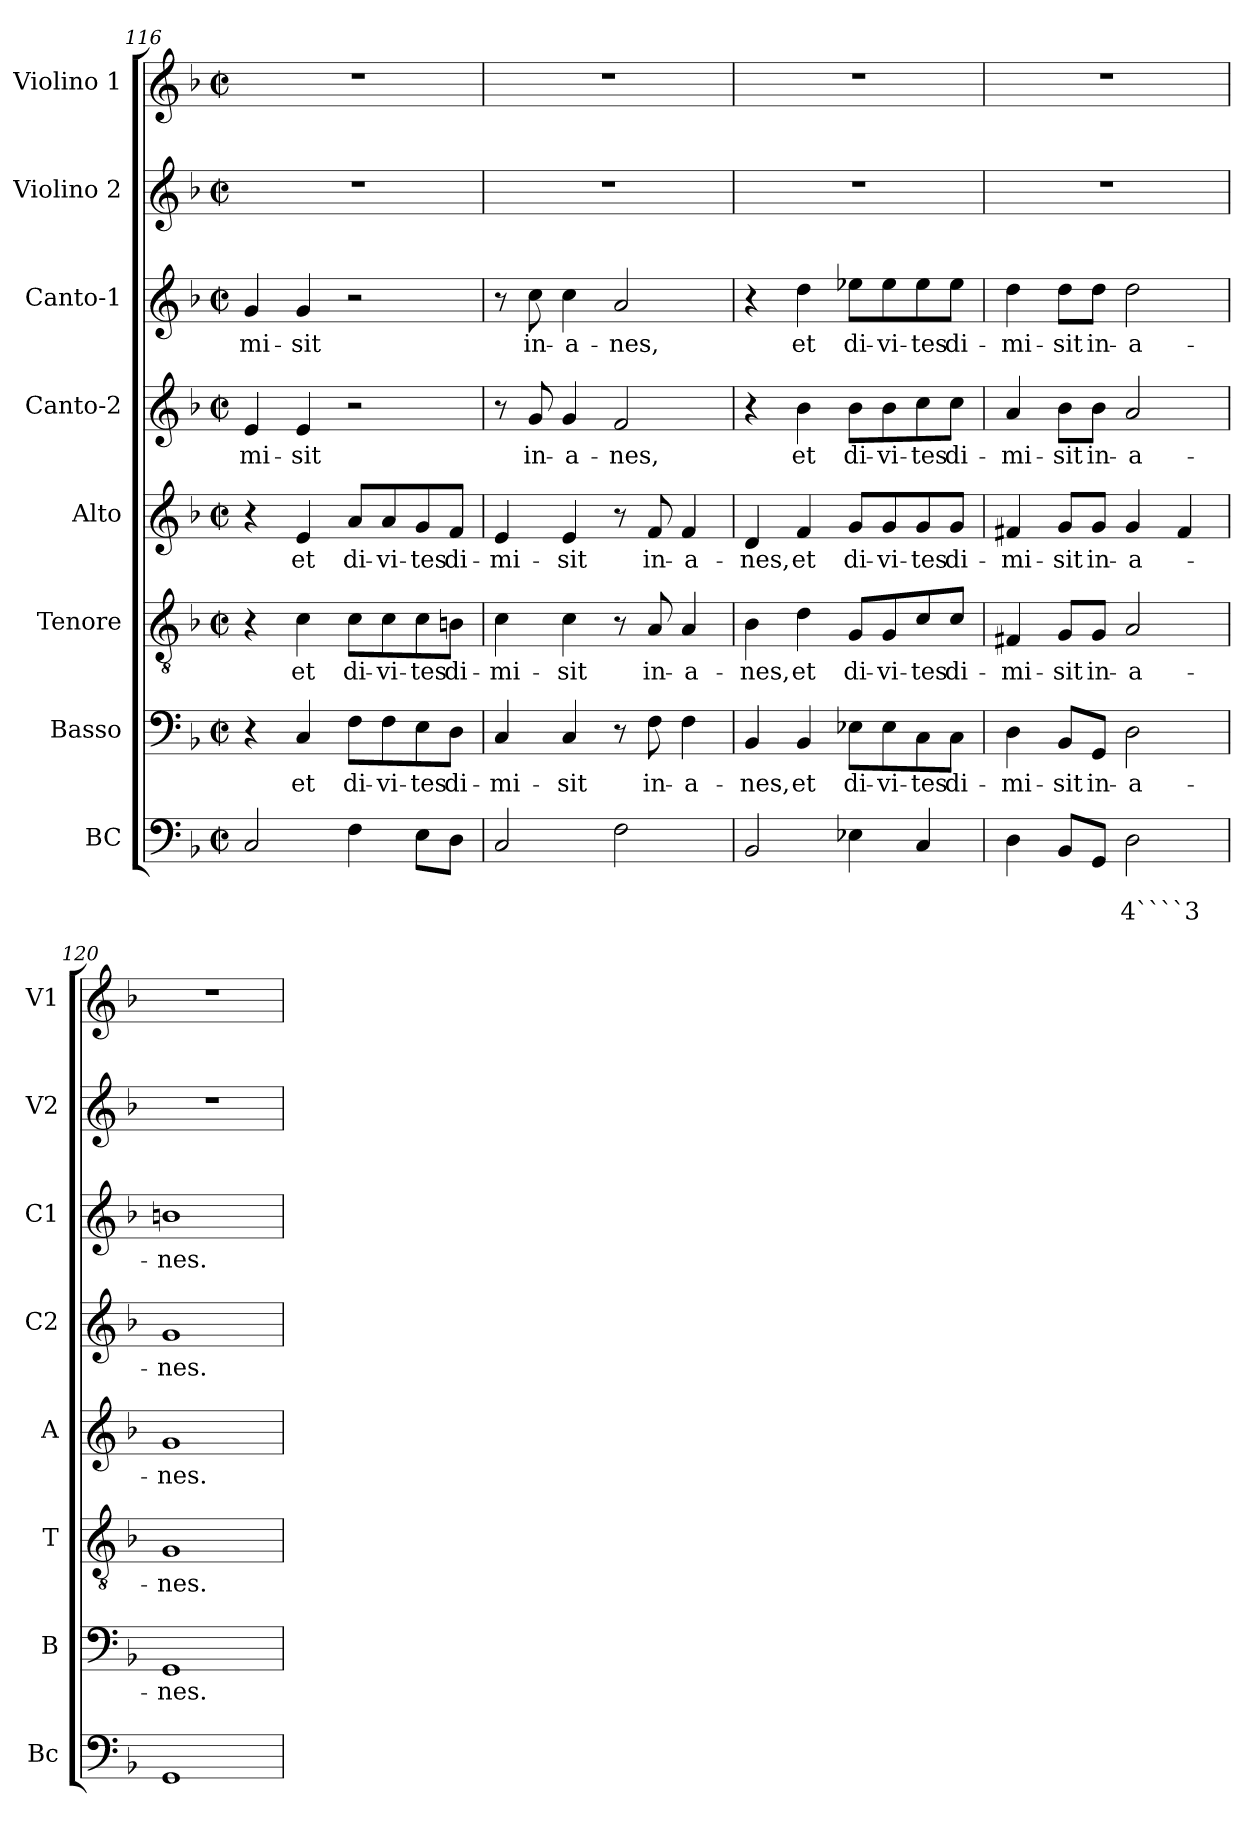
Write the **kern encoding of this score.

**kern	**text	**text	**kern	**text	**kern	**text	**kern	**text	**kern	**text	**kern	**text	**kern	**kern
*part8	*part8	*part8	*part7	*part7	*part6	*part6	*part5	*part5	*part4	*part4	*part3	*part3	*part2	*part1
*staff8	*staff8	*staff8	*staff7	*staff7	*staff6	*staff6	*staff5	*staff5	*staff4	*staff4	*staff3	*staff3	*staff2	*staff1
*I"BC	*	*	*I"Basso	*	*I"Tenore	*	*I"Alto	*	*I"Canto-2	*	*I"Canto-1	*	*I"Violino 2	*I"Violino 1
*I'Bc	*	*	*I'B	*	*I'T	*	*I'A	*	*I'C2	*	*I'C1	*	*I'V2	*I'V1
*clefF4	*	*	*clefF4	*	*clefGv2	*	*clefG2	*	*clefG2	*	*clefG2	*	*clefG2	*clefG2
*k[b-]	*	*	*k[b-]	*	*k[b-]	*	*k[b-]	*	*k[b-]	*	*k[b-]	*	*k[b-]	*k[b-]
*F:	*	*	*F:	*	*F:	*	*F:	*	*F:	*	*F:	*	*F:	*F:
*M2/2	*	*	*M2/2	*	*M2/2	*	*M2/2	*	*M2/2	*	*M2/2	*	*M2/2	*M2/2
*met(c|)	*	*	*met(c|)	*	*met(c|)	*	*met(c|)	*	*met(c|)	*	*met(c|)	*	*met(c|)	*met(c|)
=116	=116	=116	=116	=116	=116	=116	=116	=116	=116	=116	=116	=116	=116	=116
!	!	!	!	!	!	!	!	!	!	!LO:LY:b	!	!LO:LY:b	!	!
2C/	.	.	4r	.	4r	.	4r	.	4e/	-mi-	4g/	-mi-	1r	1r
!	!	!	!	!LO:LY:b	!	!LO:LY:b	!	!LO:LY:b	!	!LO:LY:b	!	!LO:LY:b	!	!
.	.	.	4C/	et	4c\	et	4e/	et	4e/	-sit	4g/	-sit	.	.
!	!	!	!	!LO:LY:b	!	!LO:LY:b	!	!LO:LY:b	!	!	!	!	!	!
4F\	.	.	8F\L	di-	8c\L	di-	8a/L	di-	2r	.	2r	.	.	.
!	!	!	!	!LO:LY:b	!	!LO:LY:b	!	!LO:LY:b	!	!	!	!	!	!
.	.	.	8F\	-vi-	8c\	-vi-	8a/	-vi-	.	.	.	.	.	.
!	!	!	!	!LO:LY:b	!	!LO:LY:b	!	!LO:LY:b	!	!	!	!	!	!
8E\L	.	.	8E\	-tes	8c\	-tes	8g/	-tes	.	.	.	.	.	.
!	!	!	!	!LO:LY:b	!	!LO:LY:b	!	!LO:LY:b	!	!	!	!	!	!
8D\J	.	.	8D\J	di-	8Bn\J	di-	8f/J	di-	.	.	.	.	.	.
=117	=117	=117	=117	=117	=117	=117	=117	=117	=117	=117	=117	=117	=117	=117
!	!	!	!	!LO:LY:b	!	!LO:LY:b	!	!LO:LY:b	!	!	!	!	!	!
2C/	.	.	4C/	-mi-	4c\	-mi-	4e/	-mi-	8r	.	8r	.	1r	1r
!	!	!	!	!	!	!	!	!	!	!LO:LY:b	!	!LO:LY:b	!	!
.	.	.	.	.	.	.	.	.	8g/	in-	8cc\	in-	.	.
!	!	!	!	!LO:LY:b	!	!LO:LY:b	!	!LO:LY:b	!	!LO:LY:b	!	!LO:LY:b	!	!
.	.	.	4C/	-sit	4c\	-sit	4e/	-sit	4g/	-a-	4cc\	-a-	.	.
!	!	!	!	!	!	!	!	!	!	!LO:LY:b	!	!LO:LY:b	!	!
2F\	.	.	8r	.	8r	.	8r	.	2f/	-nes,	2a/	-nes,	.	.
!	!	!	!	!LO:LY:b	!	!LO:LY:b	!	!LO:LY:b	!	!	!	!	!	!
.	.	.	8F\	in-	8A/	in-	8f/	in-	.	.	.	.	.	.
!	!	!	!	!LO:LY:b	!	!LO:LY:b	!	!LO:LY:b	!	!	!	!	!	!
.	.	.	4F\	-a-	4A/	-a-	4f/	-a-	.	.	.	.	.	.
=118	=118	=118	=118	=118	=118	=118	=118	=118	=118	=118	=118	=118	=118	=118
!	!	!	!	!LO:LY:b	!	!LO:LY:b	!	!LO:LY:b	!	!	!	!	!	!
2BB-/	.	.	4BB-/	-nes,	4B-\	-nes,	4d/	-nes,	4r	.	4r	.	1r	1r
!	!	!	!	!LO:LY:b	!	!LO:LY:b	!	!LO:LY:b	!	!LO:LY:b	!	!LO:LY:b	!	!
.	.	.	4BB-/	et	4d\	et	4f/	et	4b-\	et	4dd\	et	.	.
!	!	!	!	!LO:LY:b	!	!LO:LY:b	!	!LO:LY:b	!	!LO:LY:b	!	!LO:LY:b	!	!
4E-X\	.	.	8E-X\L	di-	8G/L	di-	8g/L	di-	8b-\L	di-	8ee-X\L	di-	.	.
!	!	!	!	!LO:LY:b	!	!LO:LY:b	!	!LO:LY:b	!	!LO:LY:b	!	!LO:LY:b	!	!
.	.	.	8E-\	-vi-	8G/	-vi-	8g/	-vi-	8b-\	-vi-	8ee-\	-vi-	.	.
!	!	!	!	!LO:LY:b	!	!LO:LY:b	!	!LO:LY:b	!	!LO:LY:b	!	!LO:LY:b	!	!
4C/	.	.	8C\	-tes	8c/	-tes	8g/	-tes	8cc\	-tes	8ee-\	-tes	.	.
!	!	!	!	!LO:LY:b	!	!LO:LY:b	!	!LO:LY:b	!	!LO:LY:b	!	!LO:LY:b	!	!
.	.	.	8C\J	di-	8c/J	di-	8g/J	di-	8cc\J	di-	8ee-\J	di-	.	.
=119	=119	=119	=119	=119	=119	=119	=119	=119	=119	=119	=119	=119	=119	=119
!	!	!	!	!LO:LY:b	!	!LO:LY:b	!	!LO:LY:b	!	!LO:LY:b	!	!LO:LY:b	!	!
4D\	.	.	4D\	-mi-	4F#X/	-mi-	4f#X/	-mi-	4a/	-mi-	4dd\	-mi-	1r	1r
!	!	!	!	!LO:LY:b	!	!LO:LY:b	!	!LO:LY:b	!	!LO:LY:b	!	!LO:LY:b	!	!
8BB-/L	.	.	8BB-/L	-sit	8G/L	-sit	8g/L	-sit	8b-\L	-sit	8dd\L	-sit	.	.
!	!	!	!	!LO:LY:b	!	!LO:LY:b	!	!LO:LY:b	!	!LO:LY:b	!	!LO:LY:b	!	!
8GG/J	.	.	8GG/J	in-	8G/J	in-	8g/J	in-	8b-\J	in-	8dd\J	in-	.	.
!	!	!LO:LY:b	!	!LO:LY:b	!	!LO:LY:b	!	!LO:LY:b	!	!LO:LY:b	!	!LO:LY:b	!	!
2D\	.	4````3	2D\	-a-	2A/	-a-	4g/	-a-	2a/	-a-	2dd\	-a-	.	.
.	.	.	.	.	.	.	4f#/	.	.	.	.	.	.	.
!!LO:PB:g=z
=120	=120	=120	=120	=120	=120	=120	=120	=120	=120	=120	=120	=120	=120	=120
!	!	!	!	!LO:LY:b	!	!LO:LY:b	!	!LO:LY:b	!	!LO:LY:b	!	!LO:LY:b	!	!
1GG	.	.	1GG	-nes.	1G	-nes.	1g	-nes.	1g	-nes.	1bn	-nes.	1r	1r
=	=	=	=	=	=	=	=	=	=	=	=	=	=	=
*-	*-	*-	*-	*-	*-	*-	*-	*-	*-	*-	*-	*-	*-	*-
